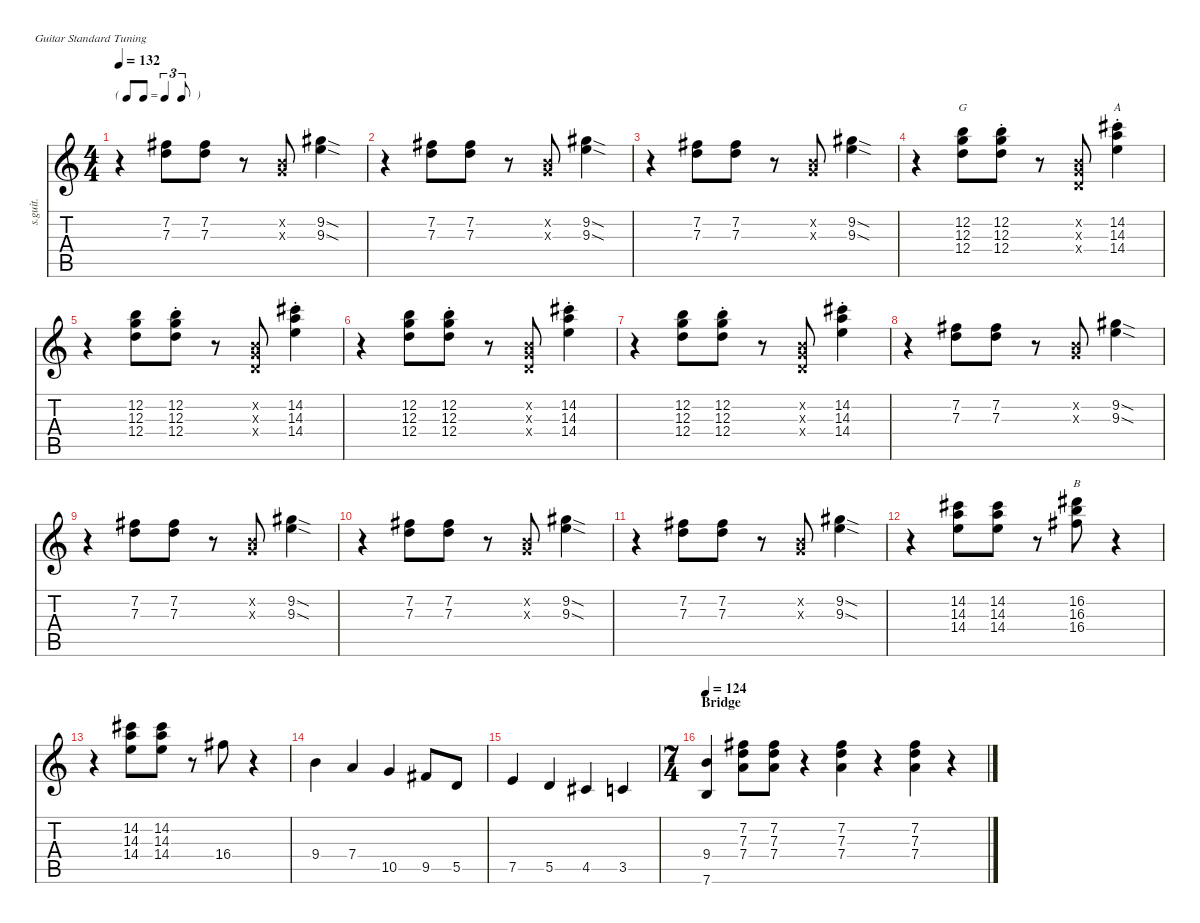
\defaultSystemsLayout 4
\hideDynamics
\bracketExtendMode nobrackets
\track ("David Gilmour | Fender Stratocaster | Lead Guitar 2" "s.guit.") {instrument overdrivenguitar}
\staff {score tabs}
\tuning (E4 B3 G3 D3 A2 E2)
\chord ("G" 3 1 2 2 0 x) {showdiagram false}
\chord ("A" 3 1 2 2 0 x) {showdiagram false}
\chord ("B" 3 1 2 2 0 x) {showdiagram false}
\ts (4 4)
\tf triplet8th
\tempo 132
\clef g2
\ks c
r.4{dy f} (7.2{acc #} 7.3).8 (7.2{acc #} 7.3).8 r.8 (0.2{x} 0.3{x}).8 (9.2{sod acc #} 9.3{sod}).4 |
r.4 (7.2{acc #} 7.3).8 (7.2{acc #} 7.3).8 r.8 (0.2{x} 0.3{x}).8 (9.2{sod acc #} 9.3{sod}).4 |
r.4 (7.2{acc #} 7.3).8 (7.2{acc #} 7.3).8 r.8 (0.2{x} 0.3{x}).8 (9.2{sod acc #} 9.3{sod}).4 |
r.4 (12.2 12.3 12.4).8{ch "G"} (12.2{st} 12.3 12.4).8 r.8 (0.2{x} 0.3{x} 0.4{x}).8 (14.2{st acc #} 14.3 14.4).4{ch "A"} |
r.4 (12.2 12.3 12.4).8 (12.2{st} 12.3 12.4).8 r.8 (0.2{x} 0.3{x} 0.4{x}).8 (14.2{st acc #} 14.3 14.4).4 |
r.4 (12.2 12.3 12.4).8 (12.2{st} 12.3 12.4).8 r.8 (0.2{x} 0.3{x} 0.4{x}).8 (14.2{st acc #} 14.3 14.4).4 |
r.4 (12.2 12.3 12.4).8 (12.2{st} 12.3 12.4).8 r.8 (0.2{x} 0.3{x} 0.4{x}).8 (14.2{st acc #} 14.3 14.4).4 |
r.4 (7.2{acc #} 7.3).8 (7.2{acc #} 7.3).8 r.8 (0.2{x} 0.3{x}).8 (9.2{sod acc #} 9.3{sod}).4 |
r.4 (7.2{acc #} 7.3).8 (7.2{acc #} 7.3).8 r.8 (0.2{x} 0.3{x}).8 (9.2{sod acc #} 9.3{sod}).4 |
r.4 (7.2{acc #} 7.3).8 (7.2{acc #} 7.3).8 r.8 (0.2{x} 0.3{x}).8 (9.2{sod acc #} 9.3{sod}).4 |
r.4 (7.2{acc #} 7.3).8 (7.2{acc #} 7.3).8 r.8 (0.2{x} 0.3{x}).8 (9.2{sod acc #} 9.3{sod}).4 |
r.4 (14.2{acc #} 14.3 14.4).8 (14.2{acc #} 14.3 14.4).8 r.8 (16.2{acc #} 16.3 16.4{acc #}).8{ch "B"} r.4 |
r.4 (14.2{acc #} 14.3 14.4).8 (14.2{acc #} 14.3 14.4).8 r.8 16.4{acc #}.8 r.4 |
9.4.4 7.4.4 10.5.4 9.5{acc #}.8 5.5.8 |
7.5.4 5.5.4 4.5{acc #}.4 3.5.4 |
\ts (7 4)
\beaming (8 2 2 2 2)
\section ("" "Bridge")
\tempo 124
(9.4 7.6).4 (7.2{acc #} 7.3 7.4).8 (7.2{acc #} 7.3 7.4).8 r.4 (7.2{acc #} 7.3 7.4).4 r.4 (7.2{acc #} 7.3 7.4).4 r.4
